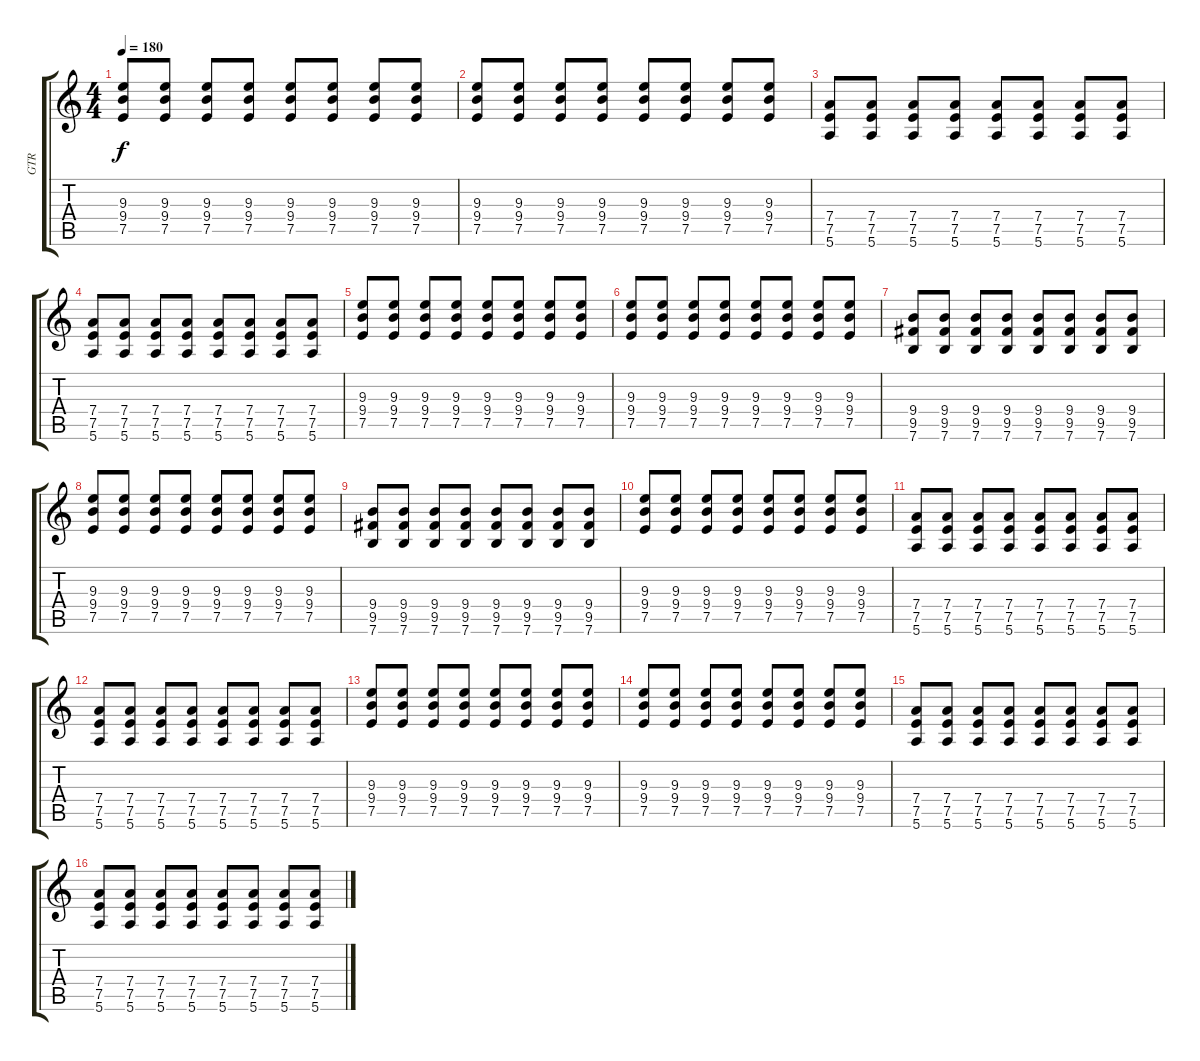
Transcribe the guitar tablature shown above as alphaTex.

\track ("GTR" "GTR") {instrument overdrivenguitar}
\staff {score tabs}
\tuning (E4 B3 G3 D3 A2 E2) {hide}
\ts (4 4)
\tempo 180
\clef g2
\ks c
(9.3 9.4 7.5).8{dy f} (9.3 9.4 7.5).8 (9.3 9.4 7.5).8 (9.3 9.4 7.5).8 (9.3 9.4 7.5).8 (9.3 9.4 7.5).8 (9.3 9.4 7.5).8 (9.3 9.4 7.5).8 |
(9.3 9.4 7.5).8 (9.3 9.4 7.5).8 (9.3 9.4 7.5).8 (9.3 9.4 7.5).8 (9.3 9.4 7.5).8 (9.3 9.4 7.5).8 (9.3 9.4 7.5).8 (9.3 9.4 7.5).8 |
(7.4 7.5 5.6).8 (7.4 7.5 5.6).8 (7.4 7.5 5.6).8 (7.4 7.5 5.6).8 (7.4 7.5 5.6).8 (7.4 7.5 5.6).8 (7.4 7.5 5.6).8 (7.4 7.5 5.6).8 |
(7.4 7.5 5.6).8 (7.4 7.5 5.6).8 (7.4 7.5 5.6).8 (7.4 7.5 5.6).8 (7.4 7.5 5.6).8 (7.4 7.5 5.6).8 (7.4 7.5 5.6).8 (7.4 7.5 5.6).8 |
(9.3 9.4 7.5).8 (9.3 9.4 7.5).8 (9.3 9.4 7.5).8 (9.3 9.4 7.5).8 (9.3 9.4 7.5).8 (9.3 9.4 7.5).8 (9.3 9.4 7.5).8 (9.3 9.4 7.5).8 |
(9.3 9.4 7.5).8 (9.3 9.4 7.5).8 (9.3 9.4 7.5).8 (9.3 9.4 7.5).8 (9.3 9.4 7.5).8 (9.3 9.4 7.5).8 (9.3 9.4 7.5).8 (9.3 9.4 7.5).8 |
(9.4 9.5 7.6).8 (9.4 9.5 7.6).8 (9.4 9.5 7.6).8 (9.4 9.5 7.6).8 (9.4 9.5 7.6).8 (9.4 9.5 7.6).8 (9.4 9.5 7.6).8 (9.4 9.5 7.6).8 |
(9.3 9.4 7.5).8 (9.3 9.4 7.5).8 (9.3 9.4 7.5).8 (9.3 9.4 7.5).8 (9.3 9.4 7.5).8 (9.3 9.4 7.5).8 (9.3 9.4 7.5).8 (9.3 9.4 7.5).8 |
(9.4 9.5 7.6).8 (9.4 9.5 7.6).8 (9.4 9.5 7.6).8 (9.4 9.5 7.6).8 (9.4 9.5 7.6).8 (9.4 9.5 7.6).8 (9.4 9.5 7.6).8 (9.4 9.5 7.6).8 |
(9.3 9.4 7.5).8 (9.3 9.4 7.5).8 (9.3 9.4 7.5).8 (9.3 9.4 7.5).8 (9.3 9.4 7.5).8 (9.3 9.4 7.5).8 (9.3 9.4 7.5).8 (9.3 9.4 7.5).8 |
(7.4 7.5 5.6).8 (7.4 7.5 5.6).8 (7.4 7.5 5.6).8 (7.4 7.5 5.6).8 (7.4 7.5 5.6).8 (7.4 7.5 5.6).8 (7.4 7.5 5.6).8 (7.4 7.5 5.6).8 |
(7.4 7.5 5.6).8 (7.4 7.5 5.6).8 (7.4 7.5 5.6).8 (7.4 7.5 5.6).8 (7.4 7.5 5.6).8 (7.4 7.5 5.6).8 (7.4 7.5 5.6).8 (7.4 7.5 5.6).8 |
(9.3 9.4 7.5).8 (9.3 9.4 7.5).8 (9.3 9.4 7.5).8 (9.3 9.4 7.5).8 (9.3 9.4 7.5).8 (9.3 9.4 7.5).8 (9.3 9.4 7.5).8 (9.3 9.4 7.5).8 |
(9.3 9.4 7.5).8 (9.3 9.4 7.5).8 (9.3 9.4 7.5).8 (9.3 9.4 7.5).8 (9.3 9.4 7.5).8 (9.3 9.4 7.5).8 (9.3 9.4 7.5).8 (9.3 9.4 7.5).8 |
(7.4 7.5 5.6).8 (7.4 7.5 5.6).8 (7.4 7.5 5.6).8 (7.4 7.5 5.6).8 (7.4 7.5 5.6).8 (7.4 7.5 5.6).8 (7.4 7.5 5.6).8 (7.4 7.5 5.6).8 |
(7.4 7.5 5.6).8 (7.4 7.5 5.6).8 (7.4 7.5 5.6).8 (7.4 7.5 5.6).8 (7.4 7.5 5.6).8 (7.4 7.5 5.6).8 (7.4 7.5 5.6).8 (7.4 7.5 5.6).8
